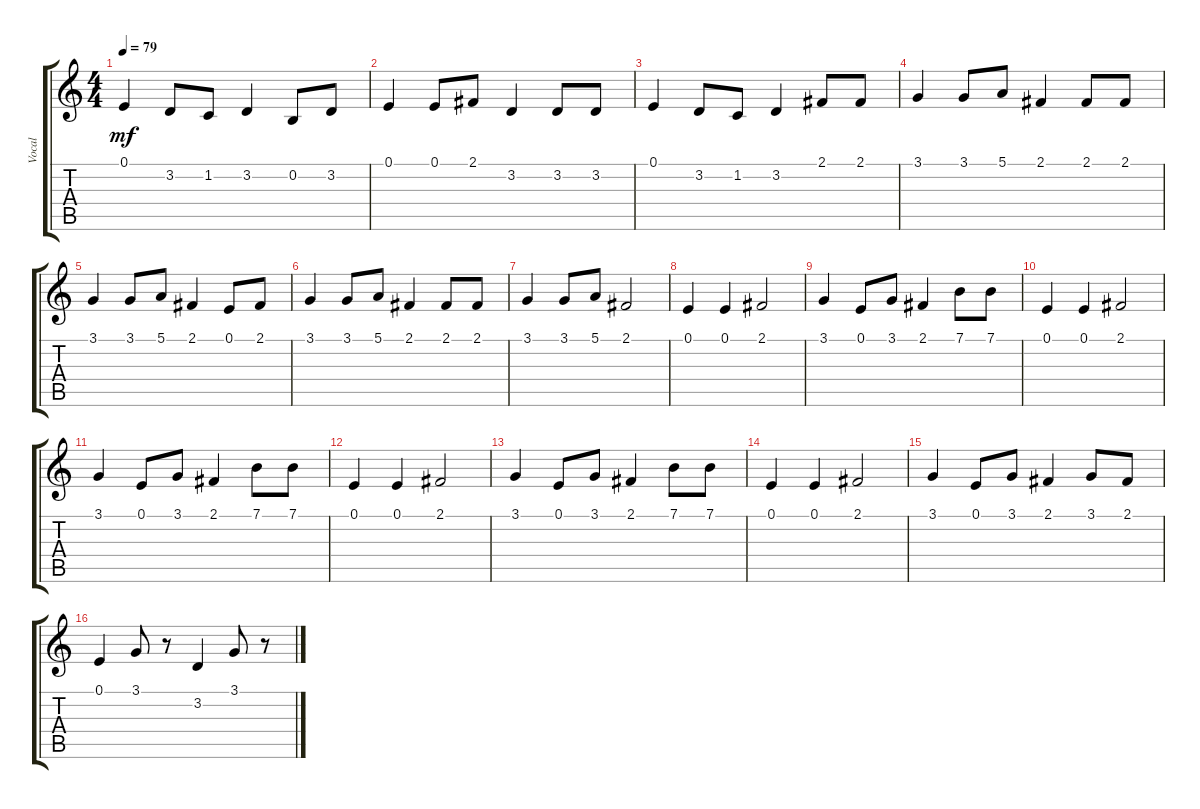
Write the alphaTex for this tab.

\track ("Vocal" "Vocal") {instrument shanai}
\staff {score tabs}
\tuning (E4 B3 G3 D3 A2 E2) {hide}
\ts (4 4)
\tempo 79
\clef g2
\ks c
0.1.4{dy mf} 3.2.8 1.2.8 3.2.4 0.2.8 3.2.8 |
0.1.4 0.1.8 2.1.8 3.2.4 3.2.8 3.2.8 |
0.1.4 3.2.8 1.2.8 3.2.4 2.1.8 2.1.8 |
3.1.4 3.1.8 5.1.8 2.1.4 2.1.8 2.1.8 |
3.1.4 3.1.8 5.1.8 2.1.4 0.1.8 2.1.8 |
3.1.4 3.1.8 5.1.8 2.1.4 2.1.8 2.1.8 |
3.1.4 3.1.8 5.1.8 2.1.2 |
0.1.4 0.1.4 2.1.2 |
3.1.4 0.1.8 3.1.8 2.1.4 7.1.8 7.1.8 |
0.1.4 0.1.4 2.1.2 |
3.1.4 0.1.8 3.1.8 2.1.4 7.1.8 7.1.8 |
0.1.4 0.1.4 2.1.2 |
3.1.4 0.1.8 3.1.8 2.1.4 7.1.8 7.1.8 |
0.1.4 0.1.4 2.1.2 |
3.1.4 0.1.8 3.1.8 2.1.4 3.1.8 2.1.8 |
0.1.4 3.1.8 r.8 3.2.4 3.1.8 r.8
